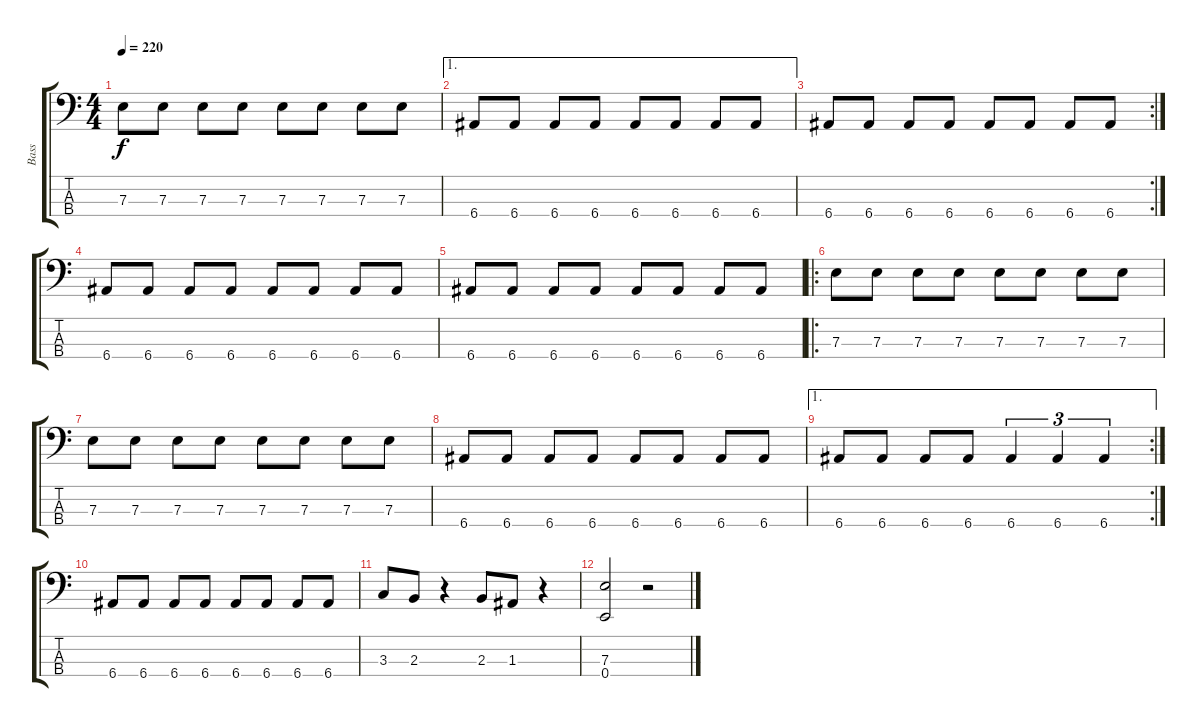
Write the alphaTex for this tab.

\track ("Bass" "Bass") {instrument electricbasspick}
\staff {score tabs}
\tuning (G2 D2 A1 E1) {hide}
\ts (4 4)
\tempo 220
\clef f4
\ks c
7.3.8{dy f} 7.3.8 7.3.8 7.3.8 7.3.8 7.3.8 7.3.8 7.3.8 |
\ae 1
6.4.8 6.4.8 6.4.8 6.4.8 6.4.8 6.4.8 6.4.8 6.4.8 |
\rc 2
6.4.8 6.4.8 6.4.8 6.4.8 6.4.8 6.4.8 6.4.8 6.4.8 |
6.4.8 6.4.8 6.4.8 6.4.8 6.4.8 6.4.8 6.4.8 6.4.8 |
6.4.8 6.4.8 6.4.8 6.4.8 6.4.8 6.4.8 6.4.8 6.4.8 |
\ro
7.3.8 7.3.8 7.3.8 7.3.8 7.3.8 7.3.8 7.3.8 7.3.8 |
7.3.8 7.3.8 7.3.8 7.3.8 7.3.8 7.3.8 7.3.8 7.3.8 |
6.4.8 6.4.8 6.4.8 6.4.8 6.4.8 6.4.8 6.4.8 6.4.8 |
\ae 1
\rc 2
6.4.8 6.4.8 6.4.8 6.4.8 6.4.4{tu (3 2)} 6.4.4{tu (3 2)} 6.4.4{tu (3 2)} |
6.4.8 6.4.8 6.4.8 6.4.8 6.4.8 6.4.8 6.4.8 6.4.8 |
3.3.8 2.3.8 r.4 2.3.8 1.3.8 r.4 |
(7.3 0.4).2 r.2
